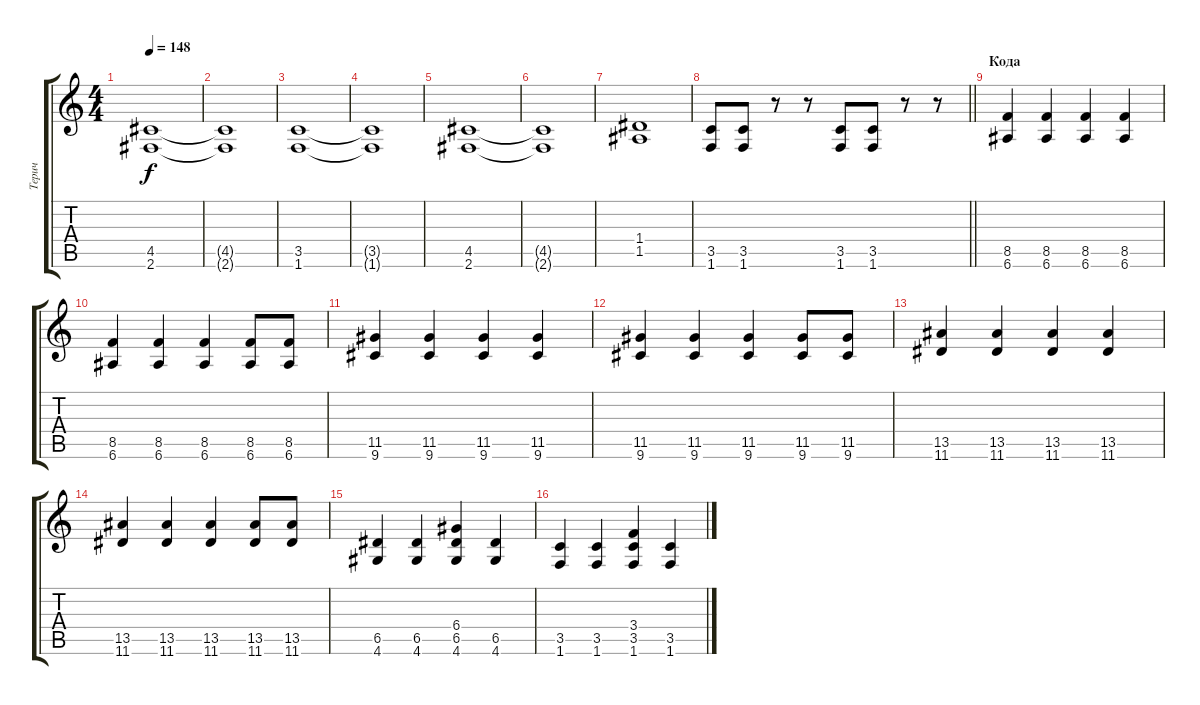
\track ("Терич" "Терич") {instrument distortionguitar}
\staff {score tabs}
\tuning (E4 B3 G3 D3 A2 E2) {hide}
\ts (4 4)
\tempo 148
\clef g2
\ks c
(4.5 2.6).1{dy f} |
(4.5{t} 2.6{t}).1 |
(3.5 1.6).1 |
(3.5{t} 1.6{t}).1 |
(4.5 2.6).1 |
(4.5{t} 2.6{t}).1 |
(1.4 1.5).1 |
\barLineRight lightlight
(3.5 1.6).8 (3.5 1.6).8 r.8 r.8 (3.5 1.6).8 (3.5 1.6).8 r.8 r.8 |
\section ("" "Кода")
(8.5 6.6).4 (8.5 6.6).4 (8.5 6.6).4 (8.5 6.6).4 |
(8.5 6.6).4 (8.5 6.6).4 (8.5 6.6).4 (8.5 6.6).8 (8.5 6.6).8 |
(11.5 9.6).4 (11.5 9.6).4 (11.5 9.6).4 (11.5 9.6).4 |
(11.5 9.6).4 (11.5 9.6).4 (11.5 9.6).4 (11.5 9.6).8 (11.5 9.6).8 |
(13.5 11.6).4 (13.5 11.6).4 (13.5 11.6).4 (13.5 11.6).4 |
(13.5 11.6).4 (13.5 11.6).4 (13.5 11.6).4 (13.5 11.6).8 (13.5 11.6).8 |
(6.5 4.6).4 (6.5 4.6).4 (6.4 6.5 4.6).4 (6.5 4.6).4 |
(3.5 1.6).4 (3.5 1.6).4 (3.4 3.5 1.6).4 (3.5 1.6).4
